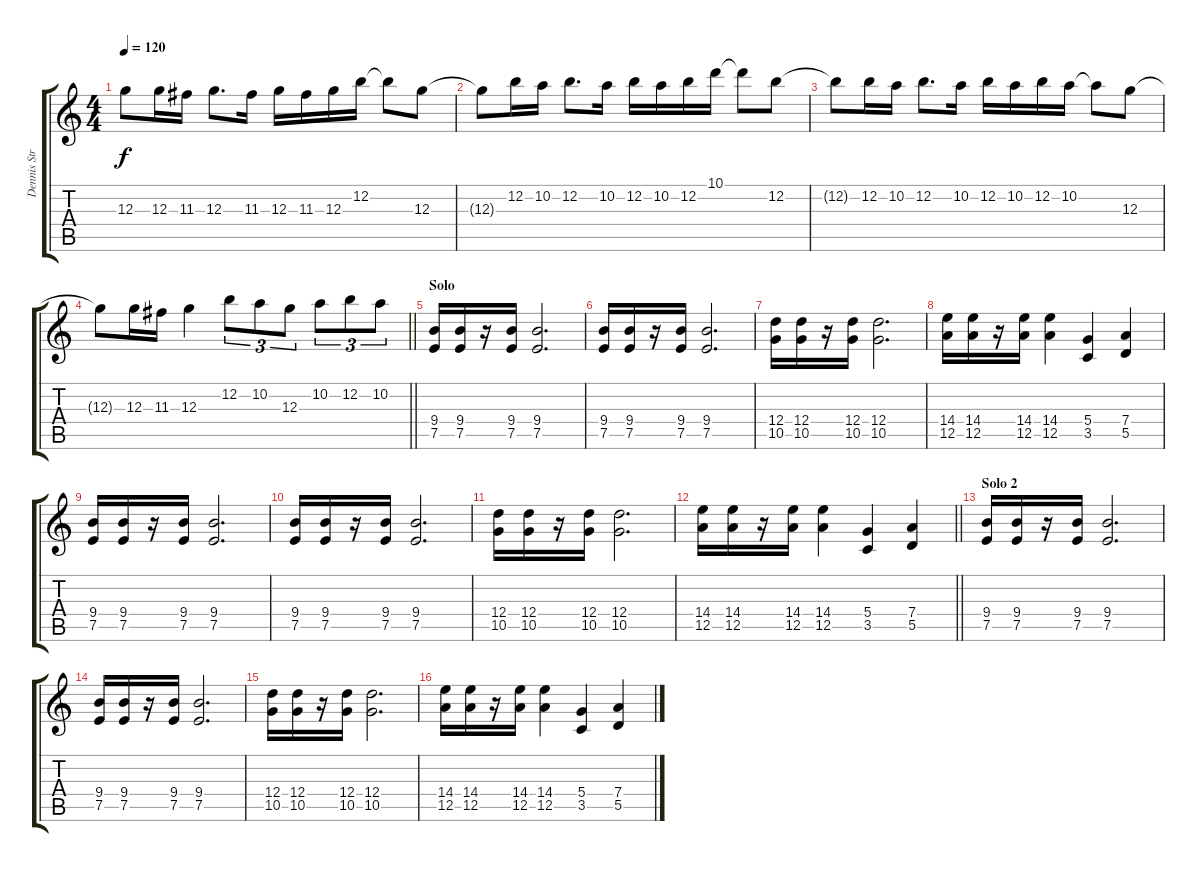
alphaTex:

\track ("Dennis Straton" "Dennis Str") {instrument distortionguitar}
\staff {score tabs}
\tuning (E4 B3 G3 D3 A2 E2) {hide}
\ts (4 4)
\tempo 120
\clef g2
\ks c
12.3.8{dy f} 12.3.16 11.3.16 12.3.8{d} 11.3.16 12.3.16 11.3.16 12.3.16 12.2.16 12.2{t}.8 12.3.8 |
12.3{t}.8 12.2.16 10.2.16 12.2.8{d} 10.2.16 12.2.16 10.2.16 12.2.16 10.1.16 10.1{t}.8 12.2.8 |
12.2{t}.8 12.2.16 10.2.16 12.2.8{d} 10.2.16 12.2.16 10.2.16 12.2.16 10.2.16 10.2{t}.8 12.3.8 |
\barLineRight lightlight
12.3{t}.8 12.3.16 11.3.16 12.3.4 12.2.8{tu (3 2)} 10.2.8{tu (3 2)} 12.3.8{tu (3 2)} 10.2.8{tu (3 2)} 12.2.8{tu (3 2)} 10.2.8{tu (3 2)} |
\section ("" "Solo")
(9.4 7.5).16 (9.4 7.5).16 r.16 (9.4 7.5).16 (9.4 7.5).2{d} |
(9.4 7.5).16 (9.4 7.5).16 r.16 (9.4 7.5).16 (9.4 7.5).2{d} |
(12.4 10.5).16 (12.4 10.5).16 r.16 (12.4 10.5).16 (12.4 10.5).2{d} |
(14.4 12.5).16 (14.4 12.5).16 r.16 (14.4 12.5).16 (14.4 12.5).4 (5.4 3.5).4 (7.4 5.5).4 |
(9.4 7.5).16 (9.4 7.5).16 r.16 (9.4 7.5).16 (9.4 7.5).2{d} |
(9.4 7.5).16 (9.4 7.5).16 r.16 (9.4 7.5).16 (9.4 7.5).2{d} |
(12.4 10.5).16 (12.4 10.5).16 r.16 (12.4 10.5).16 (12.4 10.5).2{d} |
\barLineRight lightlight
(14.4 12.5).16 (14.4 12.5).16 r.16 (14.4 12.5).16 (14.4 12.5).4 (5.4 3.5).4 (7.4 5.5).4 |
\section ("" "Solo 2")
(9.4 7.5).16 (9.4 7.5).16 r.16 (9.4 7.5).16 (9.4 7.5).2{d} |
(9.4 7.5).16 (9.4 7.5).16 r.16 (9.4 7.5).16 (9.4 7.5).2{d} |
(12.4 10.5).16 (12.4 10.5).16 r.16 (12.4 10.5).16 (12.4 10.5).2{d} |
(14.4 12.5).16 (14.4 12.5).16 r.16 (14.4 12.5).16 (14.4 12.5).4 (5.4 3.5).4 (7.4 5.5).4
